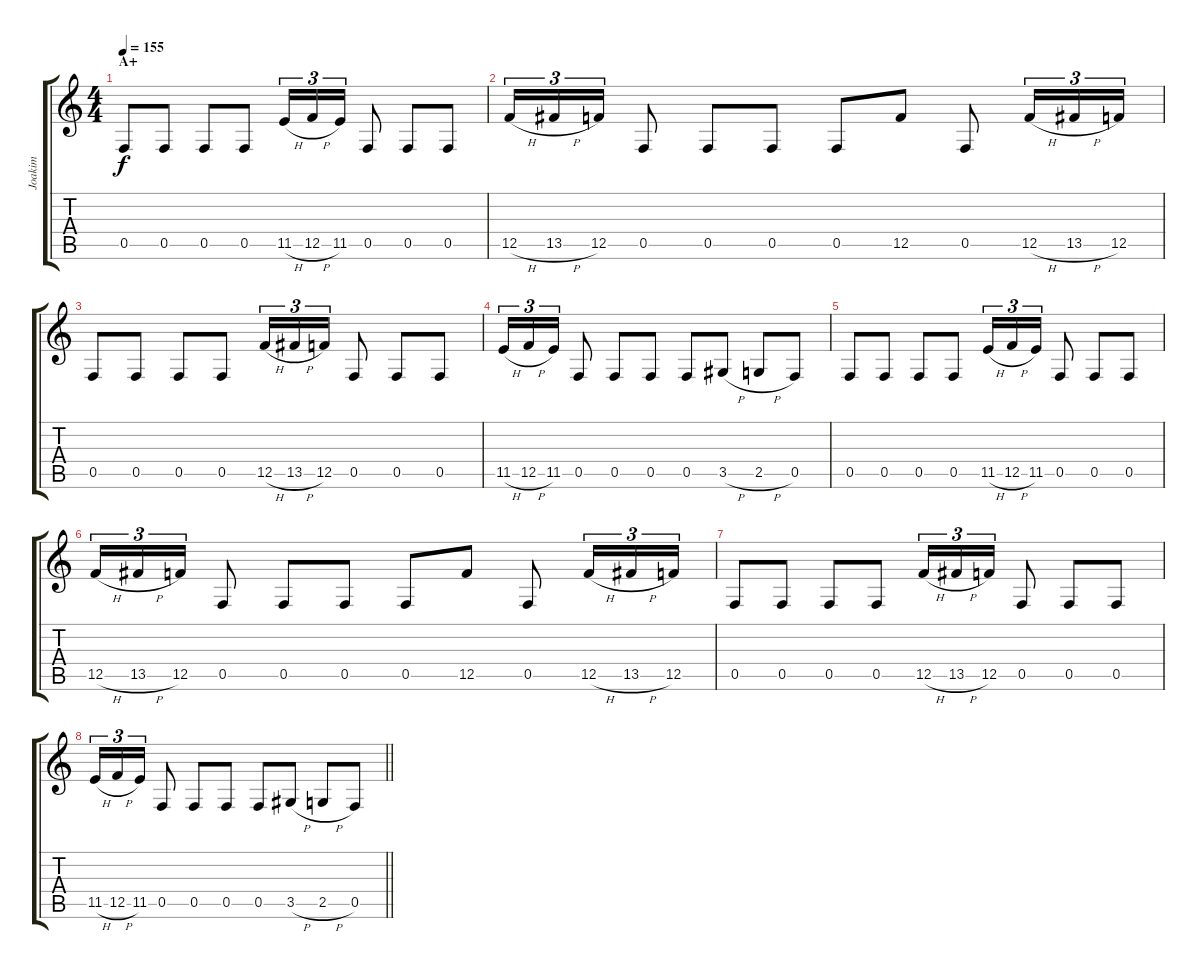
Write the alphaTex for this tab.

\track ("Joakim" "Joakim") {instrument distortionguitar}
\staff {score tabs}
\tuning (C4 G3 Eb3 Bb2 F2 C2) {hide}
\ts (4 4)
\section ("" "A+")
\tempo 155
\clef g2
\ks c
0.5.8{dy f} 0.5.8 0.5.8 0.5.8 11.5{h}.16{tu (3 2)} 12.5{h}.16{tu (3 2)} 11.5.16{tu (3 2)} 0.5.8 0.5.8 0.5.8 |
12.5{h}.16{tu (3 2)} 13.5{h}.16{tu (3 2)} 12.5.16{tu (3 2)} 0.5.8 0.5.8 0.5.8 0.5.8 12.5.8 0.5.8 12.5{h}.16{tu (3 2)} 13.5{h}.16{tu (3 2)} 12.5.16{tu (3 2)} |
0.5.8 0.5.8 0.5.8 0.5.8 12.5{h}.16{tu (3 2)} 13.5{h}.16{tu (3 2)} 12.5.16{tu (3 2)} 0.5.8 0.5.8 0.5.8 |
11.5{h}.16{tu (3 2)} 12.5{h}.16{tu (3 2)} 11.5.16{tu (3 2)} 0.5.8 0.5.8 0.5.8 0.5.8 3.5{h}.8 2.5{h}.8 0.5.8 |
0.5.8 0.5.8 0.5.8 0.5.8 11.5{h}.16{tu (3 2)} 12.5{h}.16{tu (3 2)} 11.5.16{tu (3 2)} 0.5.8 0.5.8 0.5.8 |
12.5{h}.16{tu (3 2)} 13.5{h}.16{tu (3 2)} 12.5.16{tu (3 2)} 0.5.8 0.5.8 0.5.8 0.5.8 12.5.8 0.5.8 12.5{h}.16{tu (3 2)} 13.5{h}.16{tu (3 2)} 12.5.16{tu (3 2)} |
0.5.8 0.5.8 0.5.8 0.5.8 12.5{h}.16{tu (3 2)} 13.5{h}.16{tu (3 2)} 12.5.16{tu (3 2)} 0.5.8 0.5.8 0.5.8 |
\barLineRight lightlight
11.5{h}.16{tu (3 2)} 12.5{h}.16{tu (3 2)} 11.5.16{tu (3 2)} 0.5.8 0.5.8 0.5.8 0.5.8 3.5{h}.8 2.5{h}.8 0.5.8
